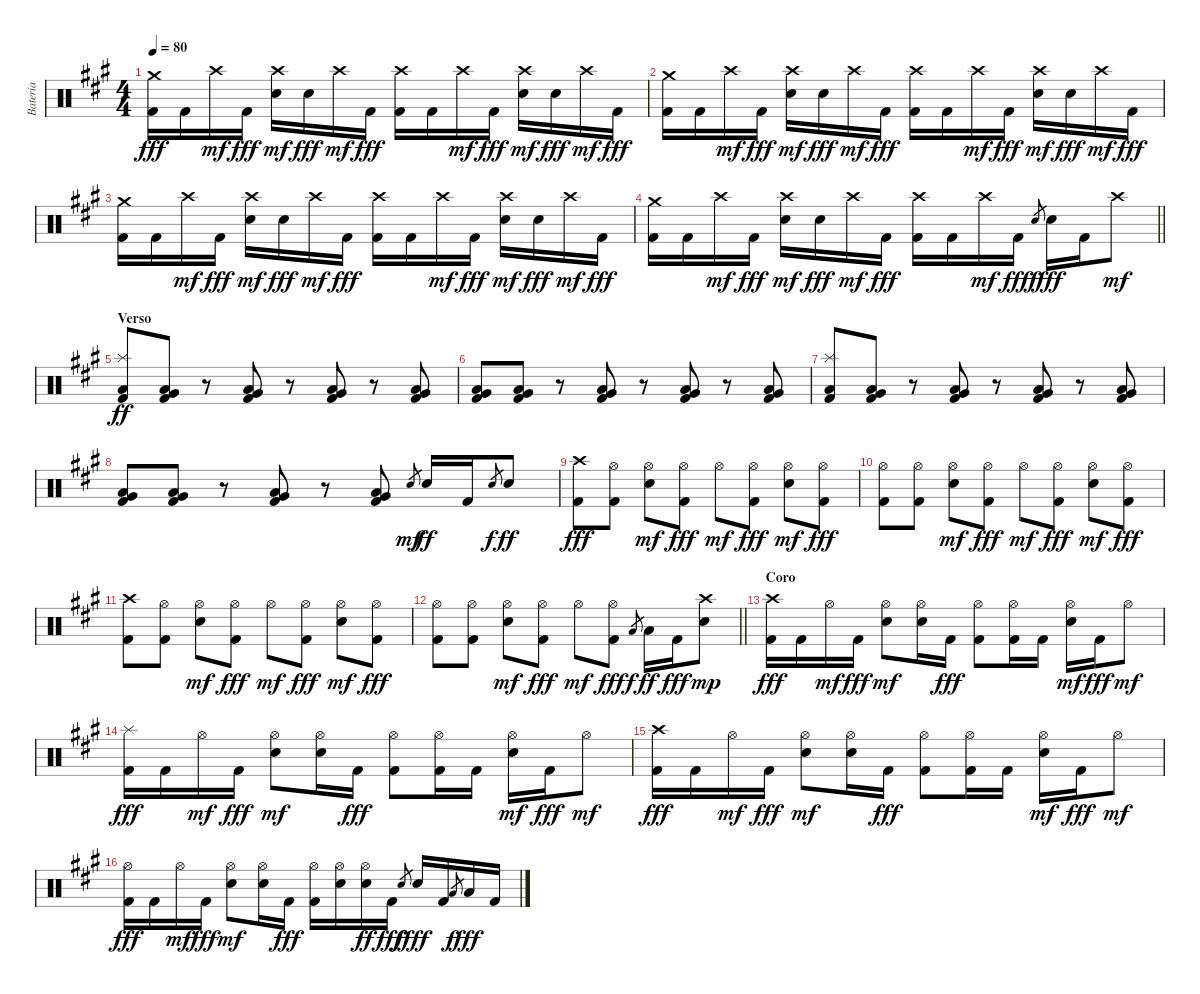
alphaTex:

\track ("Batería" "Batería") {instrument percussion}
\staff {score}
\articulation defaults
\ts (4 4)
\tempo 80
\clef neutral
\ks f#minor
("Crash medium (hit)" "Kick (hit) 2").16{dy fff} "Kick (hit) 2".16 "Crash high (hit)".16{dy mf} "Kick (hit) 2".16{dy fff} ("Electric Snare (hit)" "Crash high (hit)").16{dy mf} "Electric Snare (hit)".16{dy fff} "Crash high (hit)".16{dy mf} "Kick (hit) 2".16{dy fff} ("Crash high (hit)" "Kick (hit) 2").16 "Kick (hit) 2".16 "Crash high (hit)".16{dy mf} "Kick (hit) 2".16{dy fff} ("Electric Snare (hit)" "Crash high (hit)").16{dy mf} "Electric Snare (hit)".16{dy fff} "Crash high (hit)".16{dy mf} "Kick (hit) 2".16{dy fff} |
("Crash medium (hit)" "Kick (hit) 2").16 "Kick (hit) 2".16 "Crash high (hit)".16{dy mf} "Kick (hit) 2".16{dy fff} ("Electric Snare (hit)" "Crash high (hit)").16{dy mf} "Electric Snare (hit)".16{dy fff} "Crash high (hit)".16{dy mf} "Kick (hit) 2".16{dy fff} ("Crash high (hit)" "Kick (hit) 2").16 "Kick (hit) 2".16 "Crash high (hit)".16{dy mf} "Kick (hit) 2".16{dy fff} ("Electric Snare (hit)" "Crash high (hit)").16{dy mf} "Electric Snare (hit)".16{dy fff} "Crash high (hit)".16{dy mf} "Kick (hit) 2".16{dy fff} |
("Crash medium (hit)" "Kick (hit) 2").16 "Kick (hit) 2".16 "Crash high (hit)".16{dy mf} "Kick (hit) 2".16{dy fff} ("Electric Snare (hit)" "Crash high (hit)").16{dy mf} "Electric Snare (hit)".16{dy fff} "Crash high (hit)".16{dy mf} "Kick (hit) 2".16{dy fff} ("Crash high (hit)" "Kick (hit) 2").16 "Kick (hit) 2".16 "Crash high (hit)".16{dy mf} "Kick (hit) 2".16{dy fff} ("Electric Snare (hit)" "Crash high (hit)").16{dy mf} "Electric Snare (hit)".16{dy fff} "Crash high (hit)".16{dy mf} "Kick (hit) 2".16{dy fff} |
\barLineRight lightlight
("Crash medium (hit)" "Kick (hit) 2").16 "Kick (hit) 2".16 "Crash high (hit)".16{dy mf} "Kick (hit) 2".16{dy fff} ("Electric Snare (hit)" "Crash high (hit)").16{dy mf} "Electric Snare (hit)".16{dy fff} "Crash high (hit)".16{dy mf} "Kick (hit) 2".16{dy fff} ("Crash high (hit)" "Kick (hit) 2").16 "Kick (hit) 2".16 "Crash high (hit)".16{dy mf} "Kick (hit) 2".16{dy fff} "Electric Snare (hit)".8{gr dy f} "Electric Snare (hit)".16{dy fff} "Kick (hit) 2".16 "Crash high (hit)".8{dy mf} |
\section ("" "Verso")
("Splash (hit)" "Low Floor Tom (hit)" "Kick (hit) 2").8{dy ff} ("Very Low Tom (hit)" "Low Floor Tom (hit)" "Kick (hit) 2").8 r.8 ("Very Low Tom (hit)" "Low Floor Tom (hit)" "Kick (hit) 2").8 r.8 ("Very Low Tom (hit)" "Low Floor Tom (hit)" "Kick (hit) 2").8 r.8 ("Very Low Tom (hit)" "Low Floor Tom (hit)" "Kick (hit) 2").8 |
("Very Low Tom (hit)" "Low Floor Tom (hit)" "Kick (hit) 2").8 ("Very Low Tom (hit)" "Low Floor Tom (hit)" "Kick (hit) 2").8 r.8 ("Very Low Tom (hit)" "Low Floor Tom (hit)" "Kick (hit) 2").8 r.8 ("Very Low Tom (hit)" "Low Floor Tom (hit)" "Kick (hit) 2").8 r.8 ("Very Low Tom (hit)" "Low Floor Tom (hit)" "Kick (hit) 2").8 |
("Splash (hit)" "Low Floor Tom (hit)" "Kick (hit) 2").8 ("Very Low Tom (hit)" "Low Floor Tom (hit)" "Kick (hit) 2").8 r.8 ("Very Low Tom (hit)" "Low Floor Tom (hit)" "Kick (hit) 2").8 r.8 ("Very Low Tom (hit)" "Low Floor Tom (hit)" "Kick (hit) 2").8 r.8 ("Very Low Tom (hit)" "Low Floor Tom (hit)" "Kick (hit) 2").8 |
("Very Low Tom (hit)" "Low Floor Tom (hit)" "Kick (hit) 2").8 ("Very Low Tom (hit)" "Low Floor Tom (hit)" "Kick (hit) 2").8 r.8 ("Very Low Tom (hit)" "Low Floor Tom (hit)" "Kick (hit) 2").8 r.8 ("Very Low Tom (hit)" "Low Floor Tom (hit)" "Kick (hit) 2").8 "Electric Snare (hit)".8{gr dy mf} "Electric Snare (hit)".16{dy ff} "Kick (hit) 2".16 "Electric Snare (hit)".8{gr dy f} "Electric Snare (hit)".8{dy ff} |
("Crash high (hit)" "Kick (hit) 2").8{dy fff} ("Hi-Hat (open)" "Kick (hit) 2").8 ("Electric Snare (hit)" "Hi-Hat (open)").8{dy mf} ("Hi-Hat (open)" "Kick (hit) 2").8{dy fff} "Hi-Hat (open)".8{dy mf} ("Hi-Hat (open)" "Kick (hit) 2").8{dy fff} ("Electric Snare (hit)" "Hi-Hat (open)").8{dy mf} ("Hi-Hat (open)" "Kick (hit) 2").8{dy fff} |
("Hi-Hat (open)" "Kick (hit) 2").8 ("Hi-Hat (open)" "Kick (hit) 2").8 ("Electric Snare (hit)" "Hi-Hat (open)").8{dy mf} ("Hi-Hat (open)" "Kick (hit) 2").8{dy fff} "Hi-Hat (open)".8{dy mf} ("Hi-Hat (open)" "Kick (hit) 2").8{dy fff} ("Electric Snare (hit)" "Hi-Hat (open)").8{dy mf} ("Hi-Hat (open)" "Kick (hit) 2").8{dy fff} |
("Crash high (hit)" "Kick (hit) 2").8 ("Hi-Hat (open)" "Kick (hit) 2").8 ("Electric Snare (hit)" "Hi-Hat (open)").8{dy mf} ("Hi-Hat (open)" "Kick (hit) 2").8{dy fff} "Hi-Hat (open)".8{dy mf} ("Hi-Hat (open)" "Kick (hit) 2").8{dy fff} ("Electric Snare (hit)" "Hi-Hat (open)").8{dy mf} ("Hi-Hat (open)" "Kick (hit) 2").8{dy fff} |
\barLineRight lightlight
("Hi-Hat (open)" "Kick (hit) 2").8 ("Hi-Hat (open)" "Kick (hit) 2").8 ("Electric Snare (hit)" "Hi-Hat (open)").8{dy mf} ("Hi-Hat (open)" "Kick (hit) 2").8{dy fff} "Hi-Hat (open)".8{dy mf} ("Hi-Hat (open)" "Kick (hit) 2").8{dy fff} "Low Floor Tom (hit)".8{gr dy f} "Low Floor Tom (hit)".16{dy ff} "Kick (hit) 2".16{dy fff} ("Electric Snare (hit)" "Crash high (hit)").8{dy mp} |
\section ("" "Coro")
("Crash high (hit)" "Kick (hit) 2").16{dy fff} "Kick (hit) 2".16 "Hi-Hat (open)".16{dy mf} "Kick (hit) 2".16{dy fff} ("Electric Snare (hit)" "Hi-Hat (open)").8{dy mf} ("Electric Snare (hit)" "Hi-Hat (open)").16 "Kick (hit) 2".16{dy fff} ("Hi-Hat (open)" "Kick (hit) 2").8 ("Hi-Hat (open)" "Kick (hit) 2").16 "Kick (hit) 2".16 ("Electric Snare (hit)" "Hi-Hat (open)").16{dy mf} "Kick (hit) 2".16{dy fff} "Hi-Hat (open)".8{dy mf} |
("Splash (hit)" "Kick (hit) 2").16{dy fff} "Kick (hit) 2".16 "Hi-Hat (open)".16{dy mf} "Kick (hit) 2".16{dy fff} ("Electric Snare (hit)" "Hi-Hat (open)").8{dy mf} ("Electric Snare (hit)" "Hi-Hat (open)").16 "Kick (hit) 2".16{dy fff} ("Hi-Hat (open)" "Kick (hit) 2").8 ("Hi-Hat (open)" "Kick (hit) 2").16 "Kick (hit) 2".16 ("Electric Snare (hit)" "Hi-Hat (open)").16{dy mf} "Kick (hit) 2".16{dy fff} "Hi-Hat (open)".8{dy mf} |
("Crash high (hit)" "Kick (hit) 2").16{dy fff} "Kick (hit) 2".16 "Hi-Hat (open)".16{dy mf} "Kick (hit) 2".16{dy fff} ("Electric Snare (hit)" "Hi-Hat (open)").8{dy mf} ("Electric Snare (hit)" "Hi-Hat (open)").16 "Kick (hit) 2".16{dy fff} ("Hi-Hat (open)" "Kick (hit) 2").8 ("Hi-Hat (open)" "Kick (hit) 2").16 "Kick (hit) 2".16 ("Electric Snare (hit)" "Hi-Hat (open)").16{dy mf} "Kick (hit) 2".16{dy fff} "Hi-Hat (open)".8{dy mf} |
("Hi-Hat (open)" "Kick (hit) 2").16{dy fff} "Kick (hit) 2".16 "Hi-Hat (open)".16{dy mf} "Kick (hit) 2".16{dy fff} ("Electric Snare (hit)" "Hi-Hat (open)").8{dy mf} ("Electric Snare (hit)" "Hi-Hat (open)").16 "Kick (hit) 2".16{dy fff} ("Hi-Hat (open)" "Kick (hit) 2").16 ("Electric Snare (hit)" "Hi-Hat (open)").16 ("Electric Snare (hit)" "Hi-Hat (open)").16{dy ff} "Kick (hit) 2".16{dy fff} "Electric Snare (hit)".8{gr dy f} "Electric Snare (hit)".16{dy fff} "Kick (hit) 2".16 "Low Floor Tom (hit)".8{gr dy f} "Low Floor Tom (hit)".16{dy fff} "Kick (hit) 2".16
